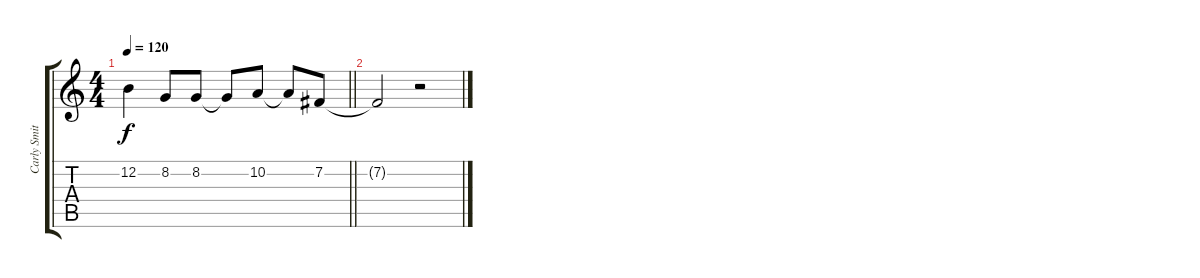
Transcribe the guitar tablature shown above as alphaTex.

\track ("Carly Smithson" "Carly Smit") {instrument flute}
\staff {score tabs}
\tuning (E4 B3 G3 D3 A2 E2) {hide}
\ts (4 4)
\tempo 120
\clef g2
\barLineRight lightlight
\ks c
12.2.4{dy f} 8.2.8 8.2.8 8.2{t}.8 10.2.8 10.2{t}.8 7.2.8 |
7.2{t}.2 r.2
